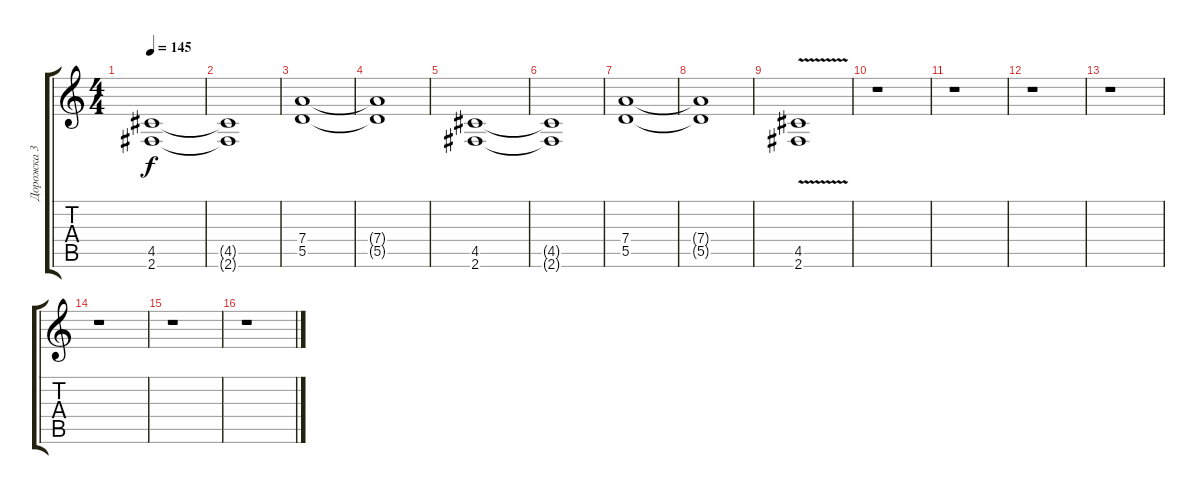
\track ("Дорожка 3" "Дорожка 3") {instrument distortionguitar}
\staff {score tabs}
\tuning (E4 B3 G3 D3 A2 E2) {hide}
\ts (4 4)
\tempo 145
\clef g2
\ks c
(4.5 2.6).1{dy f} |
(4.5{t} 2.6{t}).1 |
(7.4 5.5).1 |
(7.4{t} 5.5{t}).1 |
(4.5 2.6).1 |
(4.5{t} 2.6{t}).1 |
(7.4 5.5).1 |
(7.4{t} 5.5{t}).1 |
(4.5{v} 2.6).1 |
r.1 |
r.1 |
r.1 |
r.1 |
r.1 |
r.1 |
r.1
